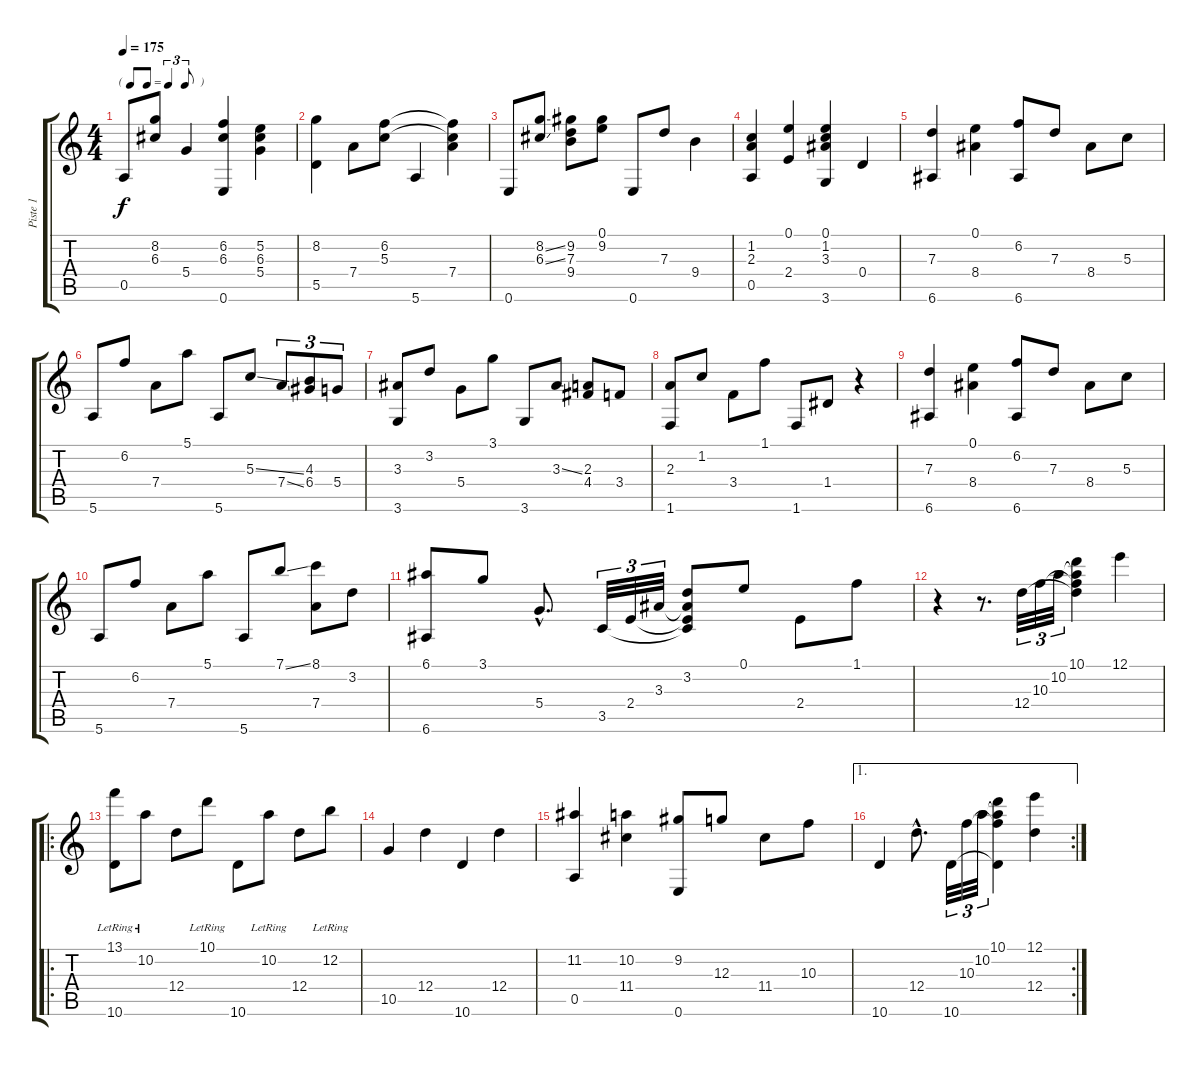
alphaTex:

\track ("Piste 1" "Piste 1") {instrument electricguitarjazz}
\staff {score tabs}
\tuning (E4 B3 G3 D3 A2 E2) {hide}
\ts (4 4)
\tf triplet8th
\tempo 175
\clef g2
\ks c
0.5.8{dy f} (8.2 6.3).8 5.4.4 (6.2 6.3 0.6).4 (5.2 6.3 5.4).4 |
(8.2 5.5).4 7.4.8 (6.2 5.3).8 5.6.4 (6.2{t} 5.3{t} 7.4).4 |
0.6.8 (8.2{ss} 6.3{ss}).8 (9.2 7.3 9.4).8 (0.1 9.2).8 0.6.8 7.3.8 9.4.4 |
(1.2 2.3 0.5).4 (0.1 2.4).4 (0.1 1.2 3.3 3.6).4 0.4.4 |
(7.3 6.6).4 (0.1 8.4).4 (6.2 6.6).8 7.3.8 8.4.8 5.3.8 |
5.6.8 6.2.8 7.4.8 5.1.8 5.6.8 5.3{ss}.8 7.4{ss}.8{tu (3 2)} (4.3 6.4).8{tu (3 2)} 5.4.8{tu (3 2)} |
(3.3 3.6).8 3.2.8 5.4.8 3.1.8 3.6.8 3.3{ss}.8 (2.3 4.4).8 3.4.8 |
(2.3 1.6).8 1.2.8 3.4.8 1.1.8 1.6.8 1.4.8 r.4 |
(7.3 6.6).4 (0.1 8.4).4 (6.2 6.6).8 7.3.8 8.4.8 5.3.8 |
5.6.8 6.2.8 7.4.8 5.1.8 5.6.8 7.1{ss}.8 (8.1 7.4).8 3.2.8 |
(6.1 6.6).8 3.1.8 5.4{hac}.8{d} 3.5.32{tu (3 2)} 2.4.32{tu (3 2)} 3.3.32{tu (3 2)} (3.2 3.3{t} 2.4{t} 3.5{t}).8 0.1.8 2.4.8 1.1.8 |
r.4 r.8{d} 12.4.32{tu (3 2)} 10.3.32{tu (3 2)} 10.2.32{tu (3 2)} (10.1 10.2{t} 10.3{t} 12.4{t}).4 12.1.4 |
\ro
(13.1{lr} 10.6).8 10.2{lr}.8 12.4.8 10.1{lr}.8 10.6.8 10.2{lr}.8 12.4.8 12.2{lr}.8 |
10.5.4 12.4.4 10.6.4 12.4.4 |
(11.2 0.5).4 (10.2 11.4).4 (9.2 0.6).8 12.3.8 11.4.8 10.3.8 |
\ae 1
\rc 2
10.6.4 12.4{hac}.8{d} 10.6.32{tu (3 2)} 10.3.32{tu (3 2)} 10.2.32{tu (3 2)} (10.1 10.2{t} 10.3{t} 10.6{t}).4 (12.1 12.4).4
